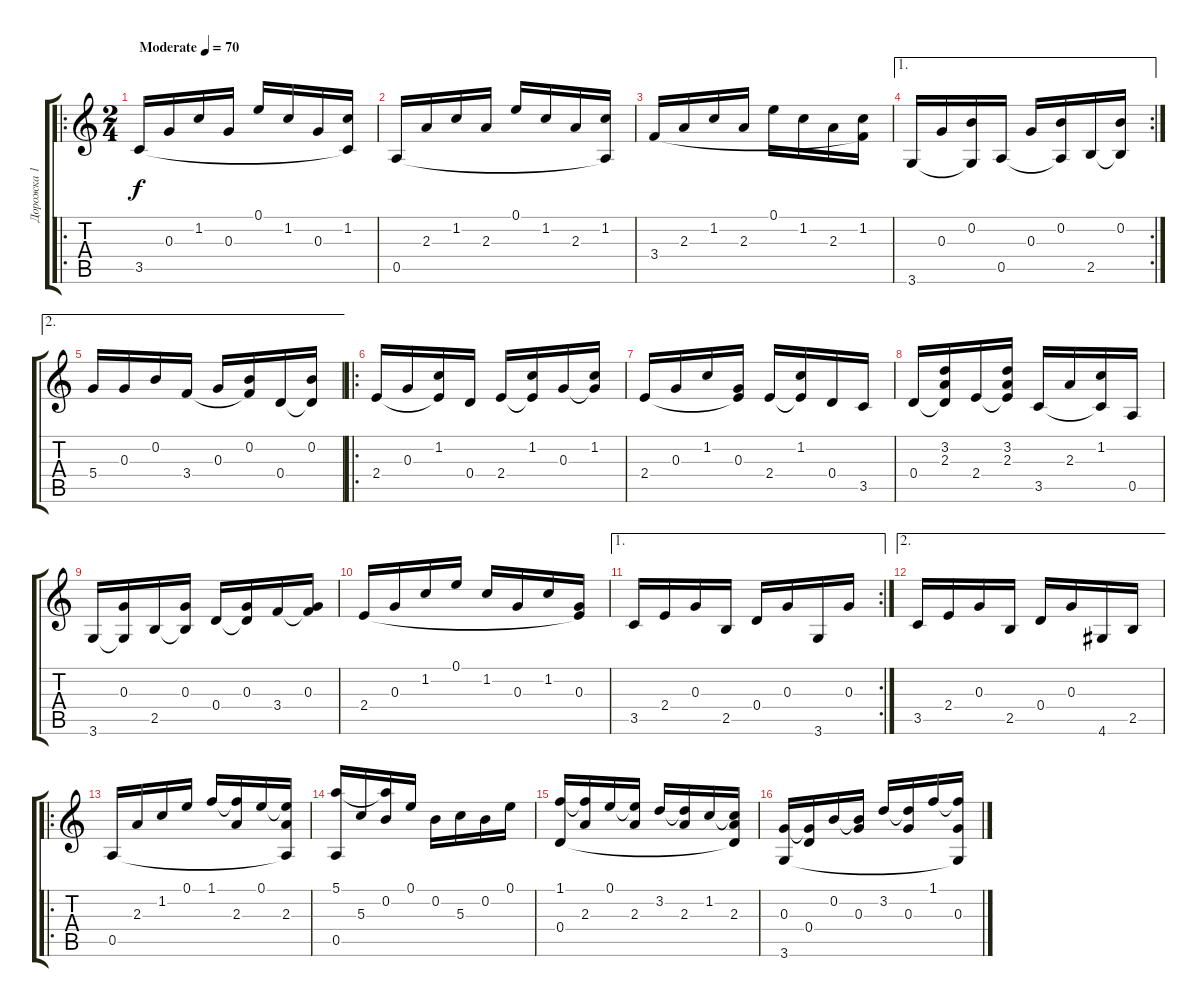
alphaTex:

\track ("Дорожка 1" "Дорожка 1") {instrument acousticguitarnylon}
\staff {score tabs}
\tuning (E4 B3 G3 D3 A2 E2) {hide}
\ro
\ts (2 4)
\tempo (70 "Moderate")
\clef g2
\ks aminor
3.5.16{dy f instrument acousticguitarnylon} 0.3.16 1.2.16 0.3.16 0.1.16 1.2.16 0.3.16 (1.2 3.5{t}).16 |
0.5.16 2.3.16 1.2.16 2.3.16 0.1.16 1.2.16 2.3.16 (1.2 0.5{t}).16 |
3.4.16 2.3.16 1.2.16 2.3.16 0.1.16 1.2.16 2.3.16 (1.2 3.4{t}).16 |
\ae 1
\rc 2
3.6.16 0.3.16 (0.2 3.6{t}).16 0.5.16 0.3.16 (0.2 0.5{t}).16 2.5.16 (0.2 2.5{t}).16 |
\ae 2
5.4.16 0.3.16 0.2.16 3.4.16 0.3.16 (0.2 3.4{t}).16 0.4.16 (0.2 0.4{t}).16 |
\ro
2.4.16 0.3.16 (1.2 2.4{t}).16 0.4.16 2.4.16 (1.2 2.4{t}).16 0.3.16 (1.2 0.3{t}).16 |
2.4.16 0.3.16 1.2.16 (0.3 2.4{t}).16 2.4.16 (1.2 2.4{t}).16 0.4.16 3.5.16 |
0.4.16 (3.2 2.3 0.4{t}).16 2.4.16 (3.2 2.3 2.4{t}).16 3.5.16 2.3.16 (1.2 3.5{t}).16 0.5.16 |
3.6.16 (0.3 3.6{t}).16 2.5.16 (0.3 2.5{t}).16 0.4.16 (0.3 0.4{t}).16 3.4.16 (0.3 3.4{t}).16 |
2.4.16 0.3.16 1.2.16 0.1.16 1.2.16 0.3.16 1.2.16 (0.3 2.4{t}).16 |
\ae 1
\rc 2
3.5.16 2.4.16 0.3.16 2.5.16 0.4.16 0.3.16 3.6.16 0.3.16 |
\ae 2
3.5.16 2.4.16 0.3.16 2.5.16 0.4.16 0.3.16 4.6.16 2.5.16 |
\ro
0.5.16 2.3.16 1.2.16 0.1.16 1.1.16 (1.1{t} 2.3).16 0.1.16 (0.1{t} 2.3 0.5{t}).16 |
(5.1 0.5).16 5.3.16 (5.1{t} 0.2).16 0.1.16 0.2.16 5.3.16 0.2.16 0.1.16 |
(1.1 0.4).16 (1.1{t} 2.3).16 0.1.16 (0.1{t} 2.3).16 3.2.16 (3.2{t} 2.3).16 1.2.16 (1.2{t} 2.3 0.4{t}).16 |
(0.3 3.6).16 (0.3{t} 0.4).16 0.2.16 (0.2{t} 0.3).16 3.2.16 (3.2{t} 0.3).16 1.1.16 (1.1{t} 0.3 3.6{t}).16
